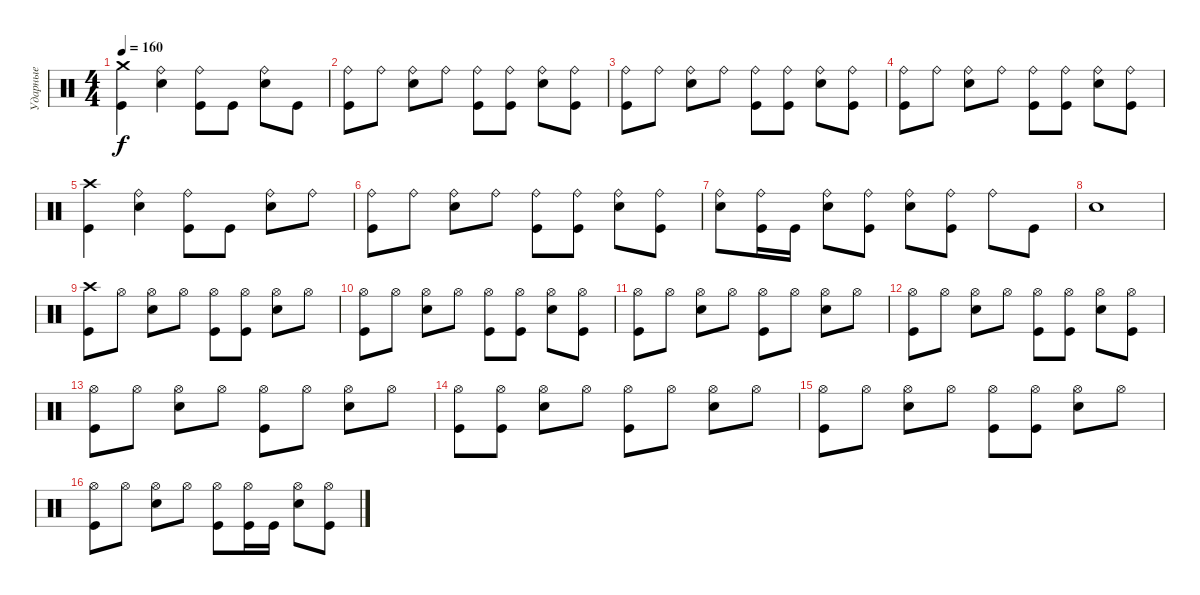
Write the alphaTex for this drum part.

\track ("Ударные" "Ударные") {instrument percussion}
\staff {score}
\articulation defaults
\ts (4 4)
\tempo 160
\clef neutral
\ks c
("Crash medium (hit)" "Kick (hit)").4{dy f} ("Ride (bell)" "Snare (hit) 2").4 ("Ride (bell)" "Kick (hit)").8 "Kick (hit)".8 ("Ride (bell)" "Snare (hit) 2").8 "Kick (hit)".8 |
("Ride (bell)" "Kick (hit)").8 "Ride (bell)".8 ("Ride (bell)" "Snare (hit) 2").8 "Ride (bell)".8 ("Ride (bell)" "Kick (hit)").8 ("Ride (bell)" "Kick (hit)").8 ("Ride (bell)" "Snare (hit) 2").8 ("Ride (bell)" "Kick (hit)").8 |
("Ride (bell)" "Kick (hit)").8 "Ride (bell)".8 ("Ride (bell)" "Snare (hit) 2").8 "Ride (bell)".8 ("Ride (bell)" "Kick (hit)").8 ("Ride (bell)" "Kick (hit)").8 ("Ride (bell)" "Snare (hit) 2").8 ("Ride (bell)" "Kick (hit)").8 |
("Ride (bell)" "Kick (hit)").8 "Ride (bell)".8 ("Ride (bell)" "Snare (hit) 2").8 "Ride (bell)".8 ("Ride (bell)" "Kick (hit)").8 ("Ride (bell)" "Kick (hit)").8 ("Ride (bell)" "Snare (hit) 2").8 ("Ride (bell)" "Kick (hit)").8 |
("Crash high (hit)" "Kick (hit)").4 ("Ride (bell)" "Snare (hit) 2").4 ("Ride (bell)" "Kick (hit)").8 "Kick (hit)".8 ("Ride (bell)" "Snare (hit) 2").8 "Ride (bell)".8 |
("Ride (bell)" "Kick (hit)").8 "Ride (bell)".8 ("Ride (bell)" "Snare (hit) 2").8 "Ride (bell)".8 ("Ride (bell)" "Kick (hit)").8 ("Ride (bell)" "Kick (hit)").8 ("Ride (bell)" "Snare (hit) 2").8 ("Ride (bell)" "Kick (hit)").8 |
("Ride (bell)" "Snare (hit) 2").8 ("Ride (bell)" "Kick (hit)").16 "Kick (hit)".16 ("Ride (bell)" "Snare (hit) 2").8 ("Ride (bell)" "Kick (hit)").8 ("Ride (bell)" "Snare (hit) 2").8 ("Ride (bell)" "Kick (hit)").8 "Ride (bell)".8 "Kick (hit)".8 |
"Snare (hit) 2".1 |
("Crash high (hit)" "Kick (hit)").8 "Hi-Hat (open)".8 ("Hi-Hat (open)" "Snare (hit) 2").8 "Hi-Hat (open)".8 ("Hi-Hat (open)" "Kick (hit)").8 ("Hi-Hat (open)" "Kick (hit)").8 ("Hi-Hat (open)" "Snare (hit) 2").8 "Hi-Hat (open)".8 |
("Hi-Hat (open)" "Kick (hit)").8 "Hi-Hat (open)".8 ("Hi-Hat (open)" "Snare (hit) 2").8 "Hi-Hat (open)".8 ("Hi-Hat (open)" "Kick (hit)").8 ("Hi-Hat (open)" "Kick (hit)").8 ("Hi-Hat (open)" "Snare (hit) 2").8 ("Hi-Hat (open)" "Kick (hit)").8 |
("Hi-Hat (open)" "Kick (hit)").8 "Hi-Hat (open)".8 ("Hi-Hat (open)" "Snare (hit) 2").8 "Hi-Hat (open)".8 ("Hi-Hat (open)" "Kick (hit)").8 "Hi-Hat (open)".8 ("Hi-Hat (open)" "Snare (hit) 2").8 "Hi-Hat (open)".8 |
("Hi-Hat (open)" "Kick (hit)").8 "Hi-Hat (open)".8 ("Hi-Hat (open)" "Snare (hit) 2").8 "Hi-Hat (open)".8 ("Hi-Hat (open)" "Kick (hit)").8 ("Hi-Hat (open)" "Kick (hit)").8 ("Hi-Hat (open)" "Snare (hit) 2").8 ("Hi-Hat (open)" "Kick (hit)").8 |
("Hi-Hat (open)" "Kick (hit)").8 "Hi-Hat (open)".8 ("Hi-Hat (open)" "Snare (hit) 2").8 "Hi-Hat (open)".8 ("Hi-Hat (open)" "Kick (hit)").8 "Hi-Hat (open)".8 ("Hi-Hat (open)" "Snare (hit) 2").8 "Hi-Hat (open)".8 |
("Hi-Hat (open)" "Kick (hit)").8 ("Hi-Hat (open)" "Kick (hit)").8 ("Hi-Hat (open)" "Snare (hit) 2").8 "Hi-Hat (open)".8 ("Hi-Hat (open)" "Kick (hit)").8 "Hi-Hat (open)".8 ("Hi-Hat (open)" "Snare (hit) 2").8 "Hi-Hat (open)".8 |
("Hi-Hat (open)" "Kick (hit)").8 "Hi-Hat (open)".8 ("Hi-Hat (open)" "Snare (hit) 2").8 "Hi-Hat (open)".8 ("Hi-Hat (open)" "Kick (hit)").8 ("Hi-Hat (open)" "Kick (hit)").8 ("Hi-Hat (open)" "Snare (hit) 2").8 "Hi-Hat (open)".8 |
("Hi-Hat (open)" "Kick (hit)").8 "Hi-Hat (open)".8 ("Hi-Hat (open)" "Snare (hit) 2").8 "Hi-Hat (open)".8 ("Hi-Hat (open)" "Kick (hit)").8 ("Hi-Hat (open)" "Kick (hit)").16 "Kick (hit)".16 ("Hi-Hat (open)" "Snare (hit) 2").8 ("Hi-Hat (open)" "Kick (hit)").8
